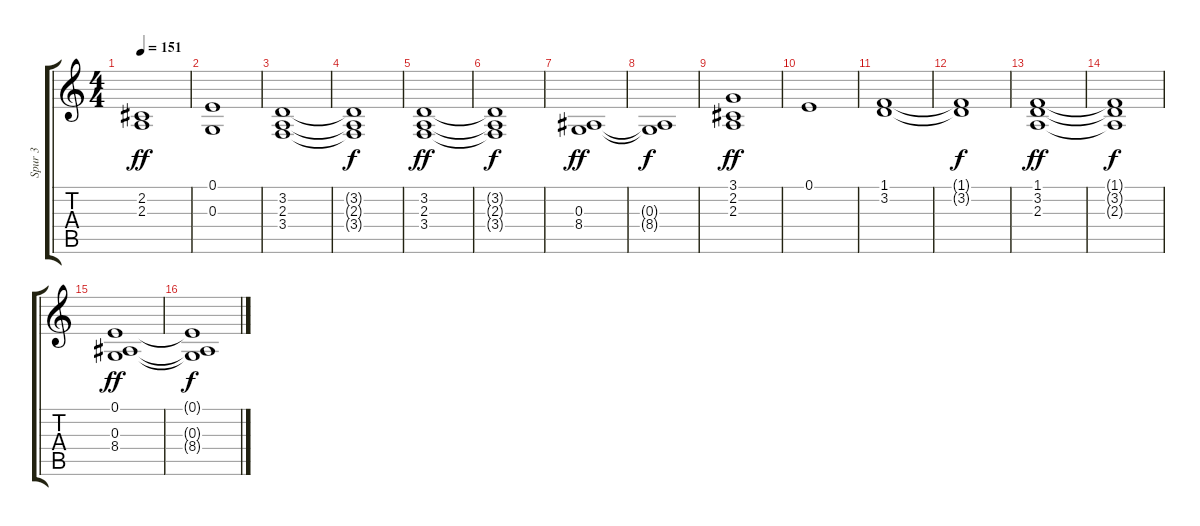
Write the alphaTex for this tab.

\track ("Spur 3" "Spur 3") {instrument acousticgrandpiano}
\staff {score tabs}
\tuning (E4 B3 G3 D3 A2 E2) {hide}
\ts (4 4)
\tempo 151
\clef g2
\ks c
(2.2 2.3).1{dy ff} |
(0.1 0.3).1 |
(3.2 2.3 3.4).1 |
(3.2{t} 2.3{t} 3.4{t}).1{dy f} |
(3.2 2.3 3.4).1{dy ff} |
(3.2{t} 2.3{t} 3.4{t}).1{dy f} |
(0.3 8.4).1{dy ff} |
(0.3{t} 8.4{t}).1{dy f} |
(3.1 2.2 2.3).1{dy ff} |
0.1.1 |
(1.1 3.2).1 |
(1.1{t} 3.2{t}).1{dy f} |
(1.1 3.2 2.3).1{dy ff} |
(1.1{t} 3.2{t} 2.3{t}).1{dy f} |
(0.1 0.3 8.4).1{dy ff} |
(0.1{t} 0.3{t} 8.4{t}).1{dy f}
